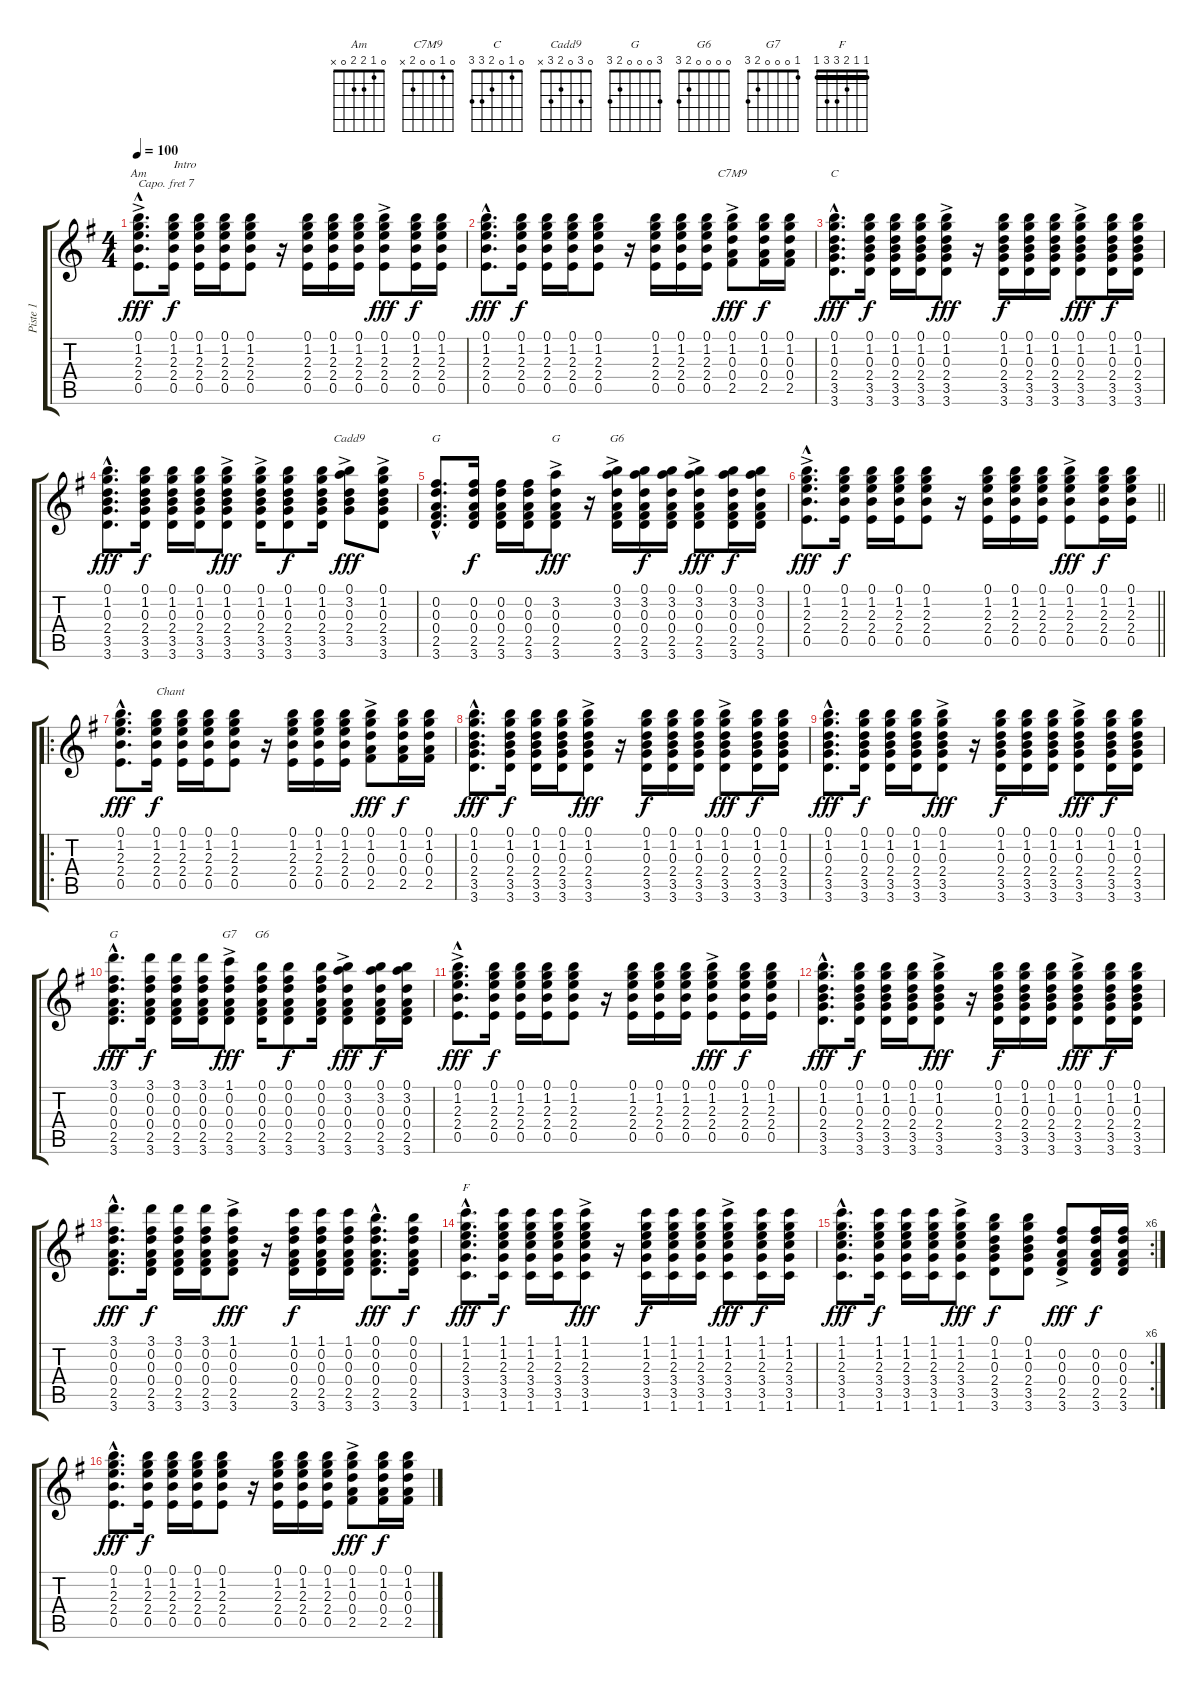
\track ("Piste 1" "Piste 1") {instrument acousticguitarnylon}
\staff {score tabs}
\capo 7
\tuning (E4 B3 G3 D3 A2 E2) {hide}
\chord ("Am" 0 1 2 2 0 x)
\chord ("C7M9" 0 1 0 0 2 x)
\chord ("C" 0 1 0 2 3 3)
\chord ("Cadd9" 0 3 0 2 3 x)
\chord ("G" x 0 0 0 2 3)
\chord ("G" x 3 0 0 2 3)
\chord ("G6" 0 3 0 0 2 3)
\chord ("G" 3 0 0 0 2 3)
\chord ("G7" 1 0 0 0 2 3)
\chord ("G6" 0 0 0 0 2 3)
\chord ("F" 1 1 2 3 3 1) {barre 1}
\ts (4 4)
\tempo 100
\clef g2
\ks g
(0.1{ac} 1.2{hac} 2.3{hac} 2.4{hac} 0.5{hac}).8{d ch "Am" dy fff instrument acousticguitarnylon} (0.1 1.2 2.3 2.4 0.5).16{txt "Intro" dy f} (0.1 1.2 2.3 2.4 0.5).16 (0.1 1.2 2.3 2.4 0.5).16 (0.1 1.2 2.3 2.4 0.5).8 r.16 (0.1 1.2 2.3 2.4 0.5).16 (0.1 1.2 2.3 2.4 0.5).16 (0.1 1.2 2.3 2.4 0.5).16 (0.1{ac} 1.2 2.3 2.4 0.5).8{dy fff} (0.1 1.2 2.3 2.4 0.5).16{dy f} (0.1 1.2 2.3 2.4 0.5).16 |
(0.1{hac} 1.2{hac} 2.3{hac} 2.4{hac} 0.5{hac}).8{d dy fff} (0.1 1.2 2.3 2.4 0.5).16{dy f} (0.1 1.2 2.3 2.4 0.5).16 (0.1 1.2 2.3 2.4 0.5).16 (0.1 1.2 2.3 2.4 0.5).8 r.16 (0.1 1.2 2.3 2.4 0.5).16 (0.1 1.2 2.3 2.4 0.5).16 (0.1 1.2 2.3 2.4 0.5).16 (0.1{ac} 1.2 0.3 0.4 2.5).8{ch "C7M9" dy fff} (0.1 1.2 0.3 0.4 2.5).16{dy f} (0.1 1.2 0.3 0.4 2.5).16 |
(0.1{hac} 1.2{hac} 0.3{hac} 2.4{hac} 3.5{hac} 3.6{hac}).8{d ch "C" dy fff} (0.1 1.2 0.3 2.4 3.5 3.6).16{dy f} (0.1 1.2 0.3 2.4 3.5 3.6).16 (0.1 1.2 0.3 2.4 3.5 3.6).16 (0.1{ac} 1.2 0.3 2.4 3.5 3.6).8{dy fff} r.16 (0.1 1.2 0.3 2.4 3.5 3.6).16{dy f} (0.1 1.2 0.3 2.4 3.5 3.6).16 (0.1 1.2 0.3 2.4 3.5 3.6).16 (0.1{ac} 1.2 0.3 2.4 3.5 3.6).8{dy fff} (0.1 1.2 0.3 2.4 3.5 3.6).16{dy f} (0.1 1.2 0.3 2.4 3.5 3.6).16 |
(0.1{hac} 1.2{hac} 0.3{hac} 2.4{hac} 3.5{hac} 3.6{hac}).8{d dy fff} (0.1 1.2 0.3 2.4 3.5 3.6).16{dy f} (0.1 1.2 0.3 2.4 3.5 3.6).16 (0.1 1.2 0.3 2.4 3.5 3.6).16 (0.1{ac} 1.2 0.3 2.4 3.5 3.6).8{dy fff} (0.1{ac} 1.2 0.3 2.4 3.5 3.6).16 (0.1 1.2 0.3 2.4 3.5 3.6).8{dy f} (0.1 1.2 0.3 2.4 3.5 3.6).16 (0.1{ac} 3.2 0.3 2.4 3.5).8{ch "Cadd9" dy fff} (0.1{ac} 1.2 0.3 2.4 3.5 3.6).8 |
(0.2{hac} 0.3{hac} 0.4{hac} 2.5{hac} 3.6{hac}).8{d ch "G"} (0.2 0.3 0.4 2.5 3.6).16{dy f} (0.2 0.3 0.4 2.5 3.6).16 (0.2 0.3 0.4 2.5 3.6).16 (3.2{ac} 0.3 0.4 2.5 3.6).8{ch "G" dy fff} r.16 (0.1{ac} 3.2 0.3 0.4 2.5 3.6).16{ch "G6"} (0.1 3.2 0.3 0.4 2.5 3.6).16{dy f} (0.1 3.2 0.3 0.4 2.5 3.6).16 (0.1{ac} 3.2 0.3 0.4 2.5 3.6).8{dy fff} (0.1 3.2 0.3 0.4 2.5 3.6).16{dy f} (0.1 3.2 0.3 0.4 2.5 3.6).16 |
\barLineRight lightlight
(0.1{ac} 1.2{hac} 2.3{hac} 2.4{hac} 0.5{hac}).8{d dy fff} (0.1 1.2 2.3 2.4 0.5).16{dy f} (0.1 1.2 2.3 2.4 0.5).16 (0.1 1.2 2.3 2.4 0.5).16 (0.1 1.2 2.3 2.4 0.5).8 r.16 (0.1 1.2 2.3 2.4 0.5).16 (0.1 1.2 2.3 2.4 0.5).16 (0.1 1.2 2.3 2.4 0.5).16 (0.1{ac} 1.2 2.3 2.4 0.5).8{dy fff} (0.1 1.2 2.3 2.4 0.5).16{dy f} (0.1 1.2 2.3 2.4 0.5).16 |
\ro
(0.1{hac} 1.2{hac} 2.3{hac} 2.4{hac} 0.5{hac}).8{d dy fff} (0.1 1.2 2.3 2.4 0.5).16{txt "Chant" dy f} (0.1 1.2 2.3 2.4 0.5).16 (0.1 1.2 2.3 2.4 0.5).16 (0.1 1.2 2.3 2.4 0.5).8 r.16 (0.1 1.2 2.3 2.4 0.5).16 (0.1 1.2 2.3 2.4 0.5).16 (0.1 1.2 2.3 2.4 0.5).16 (0.1{ac} 1.2 0.3 0.4 2.5).8{dy fff} (0.1 1.2 0.3 0.4 2.5).16{dy f} (0.1 1.2 0.3 0.4 2.5).16 |
(0.1{hac} 1.2{hac} 0.3{hac} 2.4{hac} 3.5{hac} 3.6{hac}).8{d dy fff} (0.1 1.2 0.3 2.4 3.5 3.6).16{dy f} (0.1 1.2 0.3 2.4 3.5 3.6).16 (0.1 1.2 0.3 2.4 3.5 3.6).16 (0.1{ac} 1.2 0.3 2.4 3.5 3.6).8{dy fff} r.16 (0.1 1.2 0.3 2.4 3.5 3.6).16{dy f} (0.1 1.2 0.3 2.4 3.5 3.6).16 (0.1 1.2 0.3 2.4 3.5 3.6).16 (0.1{ac} 1.2 0.3 2.4 3.5 3.6).8{dy fff} (0.1 1.2 0.3 2.4 3.5 3.6).16{dy f} (0.1 1.2 0.3 2.4 3.5 3.6).16 |
(0.1{hac} 1.2{hac} 0.3{hac} 2.4{hac} 3.5{hac} 3.6{hac}).8{d dy fff} (0.1 1.2 0.3 2.4 3.5 3.6).16{dy f} (0.1 1.2 0.3 2.4 3.5 3.6).16 (0.1 1.2 0.3 2.4 3.5 3.6).16 (0.1{ac} 1.2 0.3 2.4 3.5 3.6).8{dy fff} r.16 (0.1 1.2 0.3 2.4 3.5 3.6).16{dy f} (0.1 1.2 0.3 2.4 3.5 3.6).16 (0.1 1.2 0.3 2.4 3.5 3.6).16 (0.1{ac} 1.2 0.3 2.4 3.5 3.6).8{dy fff} (0.1 1.2 0.3 2.4 3.5 3.6).16{dy f} (0.1 1.2 0.3 2.4 3.5 3.6).16 |
(3.1{hac} 0.2{hac} 0.3{hac} 0.4{hac} 2.5{hac} 3.6{hac}).8{d ch "G" dy fff} (3.1 0.2 0.3 0.4 2.5 3.6).16{dy f} (3.1 0.2 0.3 0.4 2.5 3.6).16 (3.1 0.2 0.3 0.4 2.5 3.6).16 (1.1{ac} 0.2 0.3 0.4 2.5 3.6).8{ch "G7" dy fff} (0.1 0.2 0.3 0.4 2.5 3.6).16{ch "G6"} (0.1 0.2 0.3 0.4 2.5 3.6).8{dy f} (0.1 0.2 0.3 0.4 2.5 3.6).16 (0.1{ac} 3.2 0.3 0.4 2.5 3.6).8{dy fff} (0.1 3.2 0.3 0.4 2.5 3.6).16{dy f} (0.1 3.2 0.3 0.4 2.5 3.6).16 |
(0.1{ac} 1.2{hac} 2.3{hac} 2.4{hac} 0.5{hac}).8{d dy fff} (0.1 1.2 2.3 2.4 0.5).16{dy f} (0.1 1.2 2.3 2.4 0.5).16 (0.1 1.2 2.3 2.4 0.5).16 (0.1 1.2 2.3 2.4 0.5).8 r.16 (0.1 1.2 2.3 2.4 0.5).16 (0.1 1.2 2.3 2.4 0.5).16 (0.1 1.2 2.3 2.4 0.5).16 (0.1{ac} 1.2 2.3 2.4 0.5).8{dy fff} (0.1 1.2 2.3 2.4 0.5).16{dy f} (0.1 1.2 2.3 2.4 0.5).16 |
(0.1{hac} 1.2{hac} 0.3{hac} 2.4{hac} 3.5{hac} 3.6{hac}).8{d dy fff} (0.1 1.2 0.3 2.4 3.5 3.6).16{dy f} (0.1 1.2 0.3 2.4 3.5 3.6).16 (0.1 1.2 0.3 2.4 3.5 3.6).16 (0.1{ac} 1.2 0.3 2.4 3.5 3.6).8{dy fff} r.16 (0.1 1.2 0.3 2.4 3.5 3.6).16{dy f} (0.1 1.2 0.3 2.4 3.5 3.6).16 (0.1 1.2 0.3 2.4 3.5 3.6).16 (0.1{ac} 1.2 0.3 2.4 3.5 3.6).8{dy fff} (0.1 1.2 0.3 2.4 3.5 3.6).16{dy f} (0.1 1.2 0.3 2.4 3.5 3.6).16 |
(3.1{hac} 0.2{hac} 0.3{hac} 0.4{hac} 2.5{hac} 3.6{hac}).8{d dy fff} (3.1 0.2 0.3 0.4 2.5 3.6).16{dy f} (3.1 0.2 0.3 0.4 2.5 3.6).16 (3.1 0.2 0.3 0.4 2.5 3.6).16 (1.1{ac} 0.2 0.3 0.4 2.5 3.6).8{dy fff} r.16 (1.1 0.2 0.3 0.4 2.5 3.6).16{dy f} (1.1 0.2 0.3 0.4 2.5 3.6).16 (1.1 0.2 0.3 0.4 2.5 3.6).16 (0.1{hac} 0.2{hac} 0.3{hac} 0.4{hac} 2.5{hac} 3.6{hac}).8{d dy fff} (0.1 0.2 0.3 0.4 2.5 3.6).16{dy f} |
(1.1{hac} 1.2{hac} 2.3{hac} 3.4{hac} 3.5{hac} 1.6{hac}).8{d ch "F" dy fff} (1.1 1.2 2.3 3.4 3.5 1.6).16{dy f} (1.1 1.2 2.3 3.4 3.5 1.6).16 (1.1 1.2 2.3 3.4 3.5 1.6).16 (1.1{ac} 1.2 2.3 3.4 3.5 1.6).8{dy fff} r.16 (1.1 1.2 2.3 3.4 3.5 1.6).16{dy f} (1.1 1.2 2.3 3.4 3.5 1.6).16 (1.1 1.2 2.3 3.4 3.5 1.6).16 (1.1{ac} 1.2 2.3 3.4 3.5 1.6).8{dy fff} (1.1 1.2 2.3 3.4 3.5 1.6).16{dy f} (1.1 1.2 2.3 3.4 3.5 1.6).16 |
\rc 6
(1.1{hac} 1.2{hac} 2.3{hac} 3.4{hac} 3.5{hac} 1.6{hac}).8{d dy fff} (1.1 1.2 2.3 3.4 3.5 1.6).16{dy f} (1.1 1.2 2.3 3.4 3.5 1.6).16 (1.1 1.2 2.3 3.4 3.5 1.6).16 (1.1{ac} 1.2 2.3 3.4 3.5 1.6).8{dy fff} (0.1 1.2 0.3 2.4 3.5 3.6).8{dy f} (0.1 1.2 0.3 2.4 3.5 3.6).8 (0.2{ac} 0.3 0.4 2.5 3.6).8{dy fff} (0.2 0.3 0.4 2.5 3.6).16{dy f} (0.2 0.3 0.4 2.5 3.6).16 |
(0.1{hac} 1.2{hac} 2.3{hac} 2.4{hac} 0.5{hac}).8{d dy fff} (0.1 1.2 2.3 2.4 0.5).16{dy f} (0.1 1.2 2.3 2.4 0.5).16 (0.1 1.2 2.3 2.4 0.5).16 (0.1 1.2 2.3 2.4 0.5).8 r.16 (0.1 1.2 2.3 2.4 0.5).16 (0.1 1.2 2.3 2.4 0.5).16 (0.1 1.2 2.3 2.4 0.5).16 (0.1{ac} 1.2 0.3 0.4 2.5).8{dy fff} (0.1 1.2 0.3 0.4 2.5).16{dy f} (0.1 1.2 0.3 0.4 2.5).16
